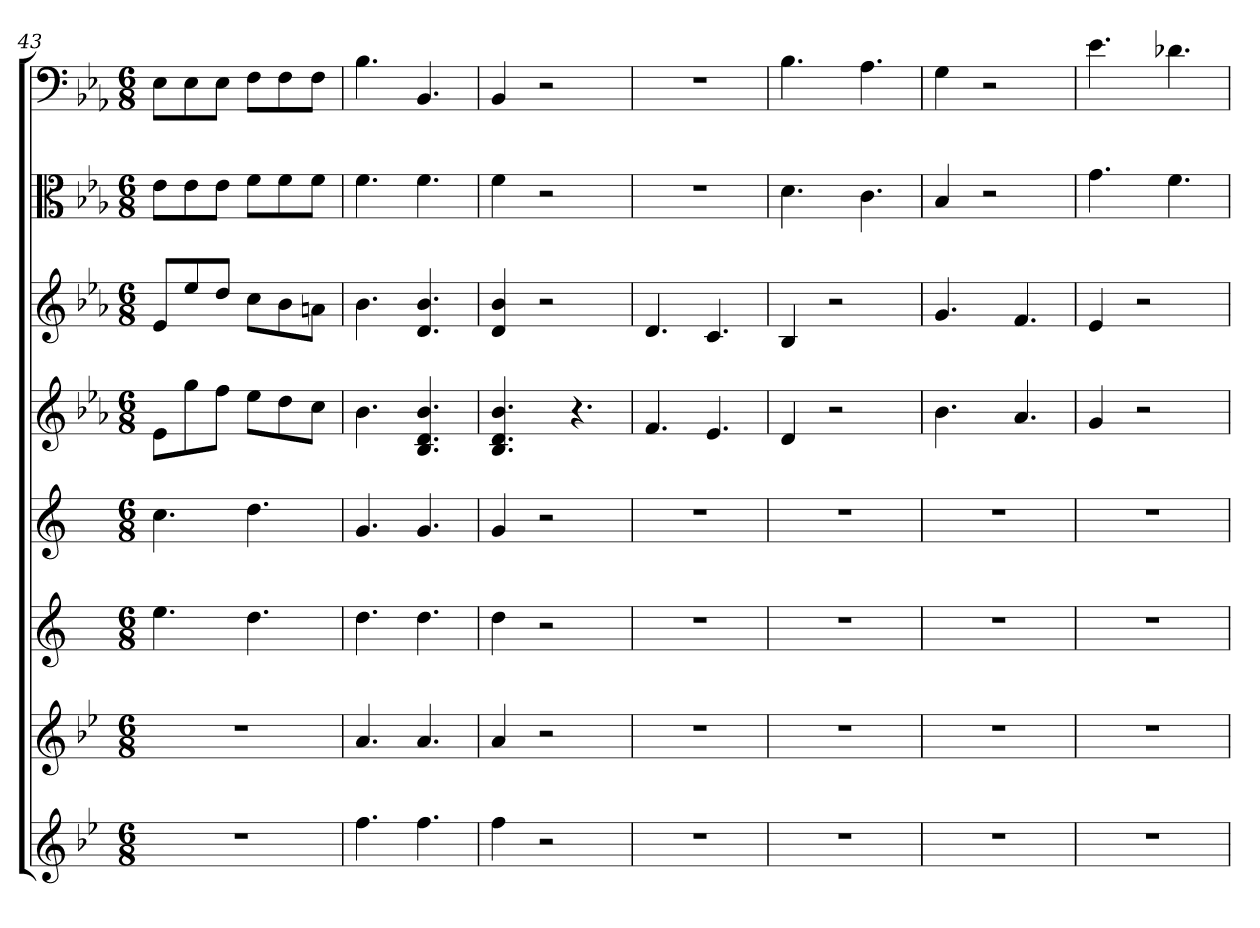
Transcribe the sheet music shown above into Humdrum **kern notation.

**kern	**kern	**kern	**kern	**kern	**kern	**kern	**kern
*part8	*part7	*part6	*part5	*part4	*part3	*part2	*part1
*staff8	*staff7	*staff6	*staff5	*staff4	*staff3	*staff2	*staff1
*	*	*	*	*	*	*clefC3	*clefF4
*k[b-e-]	*k[b-e-]	*k[]	*k[]	*k[b-e-a-]	*k[b-e-a-]	*k[b-e-a-]	*k[b-e-a-]
*M6/8	*M6/8	*M6/8	*M6/8	*M6/8	*M6/8	*M6/8	*M6/8
=43	=43	=43	=43	=43	=43	=43	=43
2.r	2.r	4.ee	4.cc	8e-L	8e-L	8e-\L	8E-\L
.	.	.	.	8gg	8ee-	8e-\	8E-\
.	.	.	.	8ffJ	8ddJ	8e-\J	8E-\J
.	.	4.dd	4.dd	8ee-L	8ccL	8f\L	8F\L
.	.	.	.	8dd	8b-	8f\	8F\
.	.	.	.	8ccJ	8anJ	8f\J	8F\J
=44	=44	=44	=44	=44	=44	=44	=44
4.ff	4.a	4.dd	4.g	4.b-	4.b-	4.f	4.B-
4.ff	4.a	4.dd	4.g	4.B- 4.d 4.b-	4.d 4.b-	4.f	4.BB-
=45	=45	=45	=45	=45	=45	=45	=45
4ff	4a	4dd	4g	4.B- 4.d 4.b-	4d 4b-	4f	4BB-
2r	2r	2r	2r	.	2r	2r	2r
.	.	.	.	4.r	.	.	.
=46	=46	=46	=46	=46	=46	=46	=46
2.r	2.r	2.r	2.r	4.f	4.d	2.r	2.r
.	.	.	.	4.e-	4.c	.	.
=47	=47	=47	=47	=47	=47	=47	=47
2.r	2.r	2.r	2.r	4d	4B-	4.d	4.B-
.	.	.	.	2r	2r	.	.
.	.	.	.	.	.	4.c	4.A-
=48	=48	=48	=48	=48	=48	=48	=48
2.r	2.r	2.r	2.r	4.b-	4.g	4B-	4G
.	.	.	.	.	.	2r	2r
.	.	.	.	4.a-	4.f	.	.
=49	=49	=49	=49	=49	=49	=49	=49
2.r	2.r	2.r	2.r	4g	4e-	4.g	4.e-
.	.	.	.	2r	2r	.	.
.	.	.	.	.	.	4.f	4.d-X
=	=	=	=	=	=	=	=
*-	*-	*-	*-	*-	*-	*-	*-
